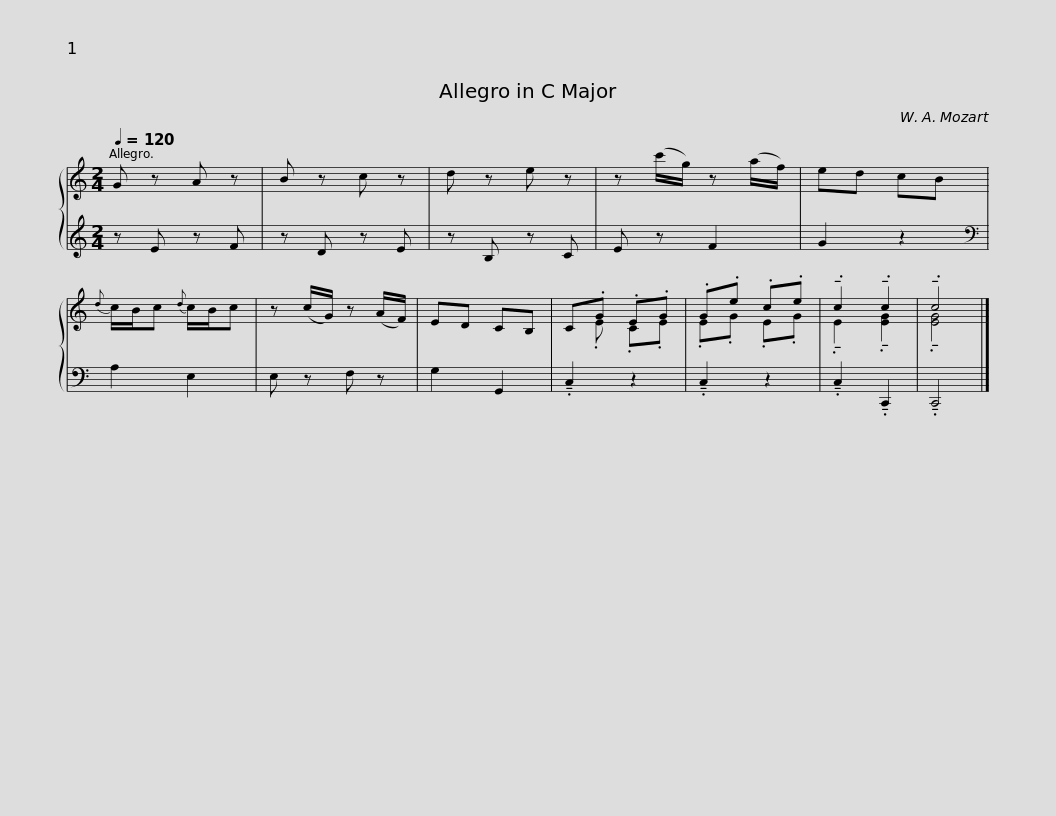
X:1
%%score { ( 1 3 ) | 2 }
L:1/8
Q:1/4=120
M:2/4
I:linebreak $
K:C
V:1 treble
V:3 treble
V:2 treble
V:1
 G z A z | B z c z | d z e z | z (c'/g/) z (a/f/) | ed cB | %5
{d} c/B/c{d} c/B/c | z (c/G/) z (A/F/) | ED CB, | C.G .E.G |$ .G.e .c.e | %10
 !tenuto!.c2 !tenuto!.c2 | !tenuto!.c4 |] %12
V:2
 z E z F | z D z E | z B, z C | E z F2 | G2 z2 | %5
[K:bass] A,2 E,2 | E, z F, z | G,2 G,,2 | !tenuto!.C,2 z2 |$ !tenuto!.C,2 z2 | %10
 !tenuto!.C,2 !tenuto!.C,,2 | !tenuto!.C,,4 |] %12
V:3
 x4 | x4 | x4 | x4 | x4 | %5
 x4 | x4 | x4 | x .E .C.E |$ .E.G .E.G | %10
 !tenuto!.E2 !tenuto!.[EG]2 | !tenuto!.[EG]4 |] %12
